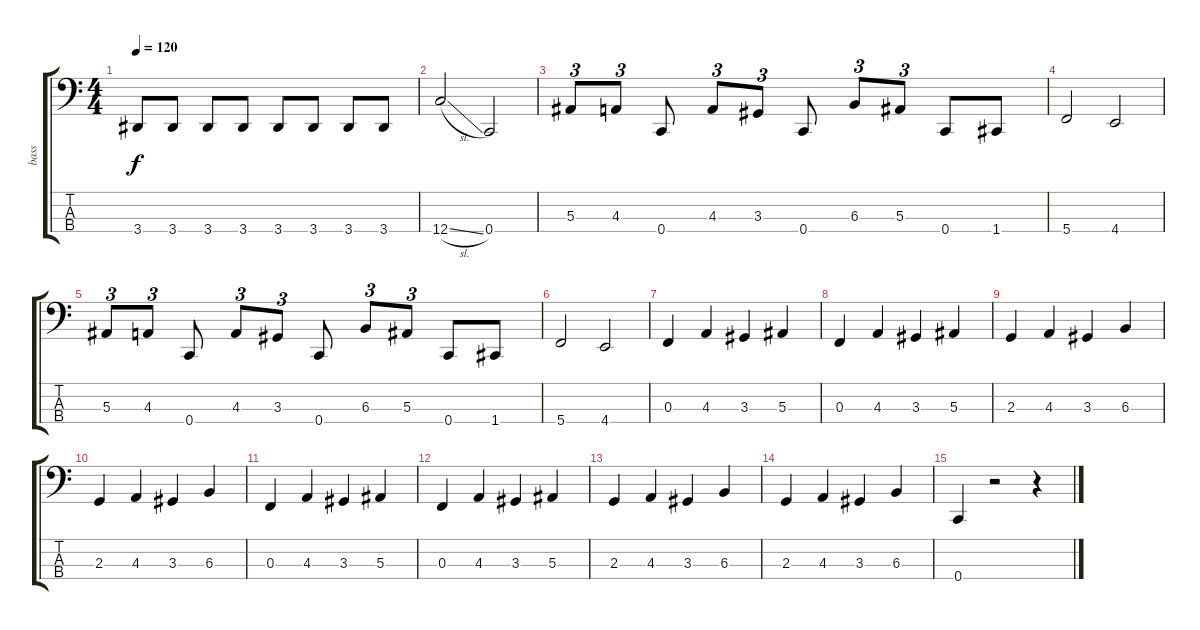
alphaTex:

\track ("bass" "bass") {instrument electricbassfinger}
\staff {score tabs}
\tuning (Eb2 Bb1 F1 C1) {hide}
\ts (4 4)
\tempo 120
\clef f4
\ks c
3.4.8{dy f} 3.4.8 3.4.8 3.4.8 3.4.8 3.4.8 3.4.8 3.4.8 |
12.4{sl}.2 0.4.2 |
5.3.8{tu (3 2)} 4.3.8{tu (3 2)} 0.4.8 4.3.8{tu (3 2)} 3.3.8{tu (3 2)} 0.4.8 6.3.8{tu (3 2)} 5.3.8{tu (3 2)} 0.4.8 1.4.8 |
5.4.2 4.4.2 |
5.3.8{tu (3 2)} 4.3.8{tu (3 2)} 0.4.8 4.3.8{tu (3 2)} 3.3.8{tu (3 2)} 0.4.8 6.3.8{tu (3 2)} 5.3.8{tu (3 2)} 0.4.8 1.4.8 |
5.4.2 4.4.2 |
0.3.4 4.3.4 3.3.4 5.3.4 |
0.3.4 4.3.4 3.3.4 5.3.4 |
2.3.4 4.3.4 3.3.4 6.3.4 |
2.3.4 4.3.4 3.3.4 6.3.4 |
0.3.4 4.3.4 3.3.4 5.3.4 |
0.3.4 4.3.4 3.3.4 5.3.4 |
2.3.4 4.3.4 3.3.4 6.3.4 |
2.3.4 4.3.4 3.3.4 6.3.4 |
0.4.4 r.2 r.4
